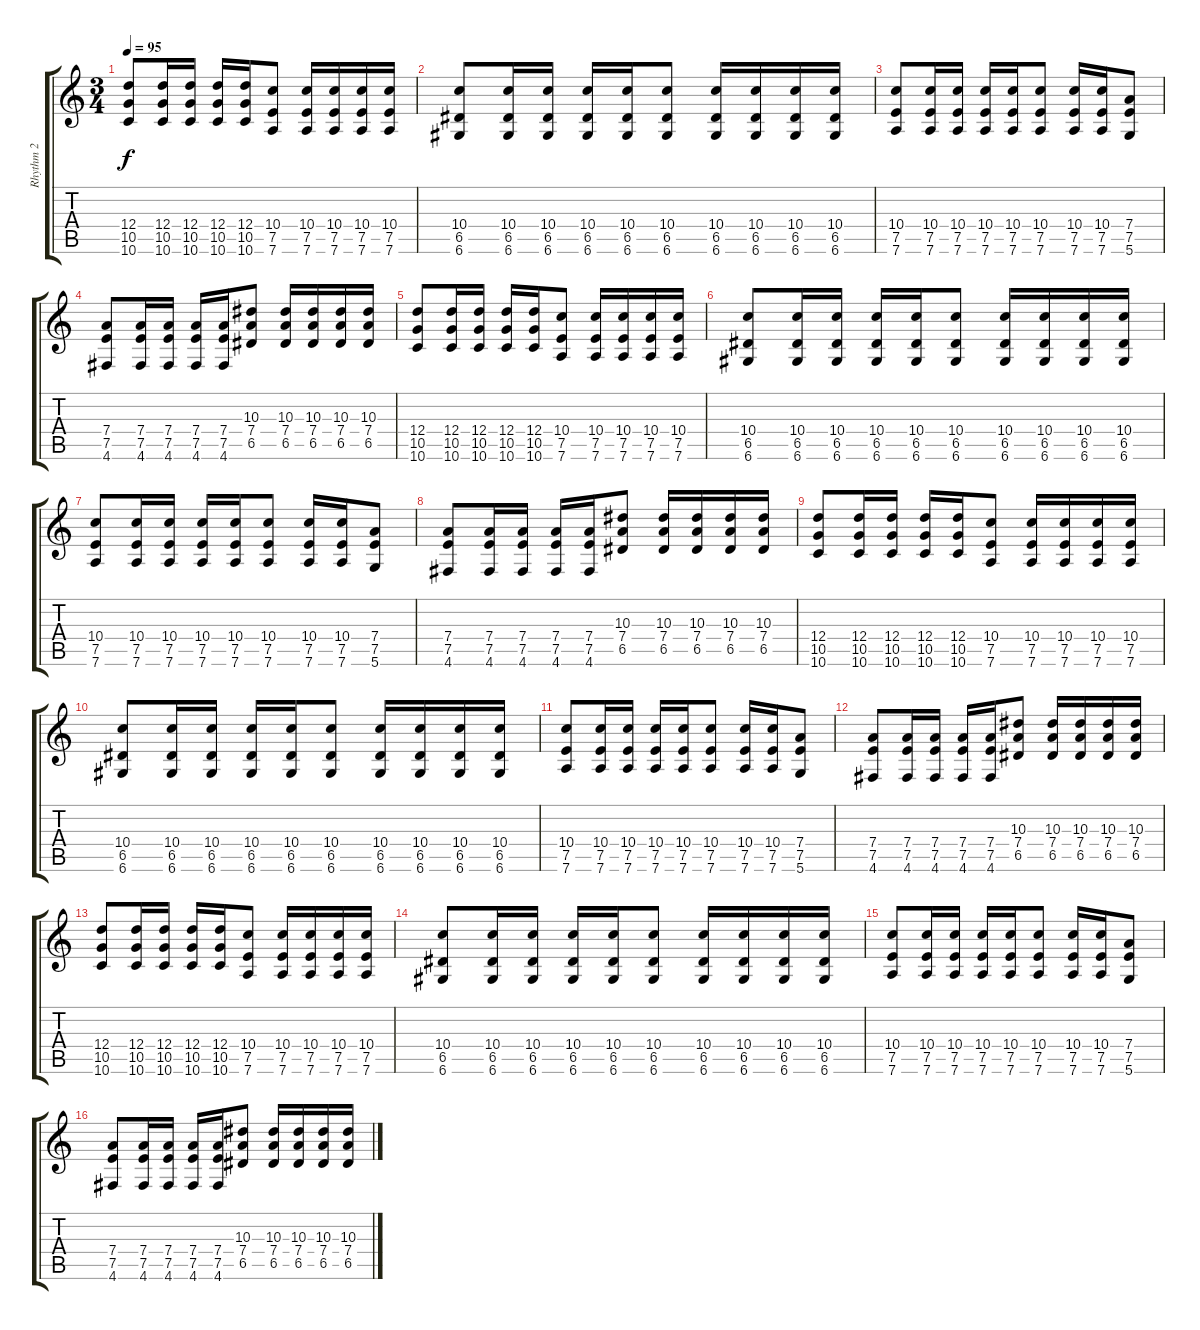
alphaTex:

\track ("Rhythm 2" "Rhythm 2") {instrument distortionguitar}
\staff {score tabs}
\tuning (E4 A3 F3 D3 A2 D2) {hide}
\ts (3 4)
\tempo 95
\clef g2
\ks c
(12.4 10.5 10.6).8{dy f} (12.4 10.5 10.6).16 (12.4 10.5 10.6).16 (12.4 10.5 10.6).16 (12.4 10.5 10.6).16 (10.4 7.5 7.6).8 (10.4 7.5 7.6).16 (10.4 7.5 7.6).16 (10.4 7.5 7.6).16 (10.4 7.5 7.6).16 |
(10.4 6.5 6.6).8 (10.4 6.5 6.6).16 (10.4 6.5 6.6).16 (10.4 6.5 6.6).16 (10.4 6.5 6.6).16 (10.4 6.5 6.6).8 (10.4 6.5 6.6).16 (10.4 6.5 6.6).16 (10.4 6.5 6.6).16 (10.4 6.5 6.6).16 |
(10.4 7.5 7.6).8 (10.4 7.5 7.6).16 (10.4 7.5 7.6).16 (10.4 7.5 7.6).16 (10.4 7.5 7.6).16 (10.4 7.5 7.6).8 (10.4 7.5 7.6).16 (10.4 7.5 7.6).16 (7.4 7.5 5.6).8 |
(7.4 7.5 4.6).8 (7.4 7.5 4.6).16 (7.4 7.5 4.6).16 (7.4 7.5 4.6).16 (7.4 7.5 4.6).16 (10.3 7.4 6.5).8 (10.3 7.4 6.5).16 (10.3 7.4 6.5).16 (10.3 7.4 6.5).16 (10.3 7.4 6.5).16 |
(12.4 10.5 10.6).8 (12.4 10.5 10.6).16 (12.4 10.5 10.6).16 (12.4 10.5 10.6).16 (12.4 10.5 10.6).16 (10.4 7.5 7.6).8 (10.4 7.5 7.6).16 (10.4 7.5 7.6).16 (10.4 7.5 7.6).16 (10.4 7.5 7.6).16 |
(10.4 6.5 6.6).8 (10.4 6.5 6.6).16 (10.4 6.5 6.6).16 (10.4 6.5 6.6).16 (10.4 6.5 6.6).16 (10.4 6.5 6.6).8 (10.4 6.5 6.6).16 (10.4 6.5 6.6).16 (10.4 6.5 6.6).16 (10.4 6.5 6.6).16 |
(10.4 7.5 7.6).8 (10.4 7.5 7.6).16 (10.4 7.5 7.6).16 (10.4 7.5 7.6).16 (10.4 7.5 7.6).16 (10.4 7.5 7.6).8 (10.4 7.5 7.6).16 (10.4 7.5 7.6).16 (7.4 7.5 5.6).8 |
(7.4 7.5 4.6).8 (7.4 7.5 4.6).16 (7.4 7.5 4.6).16 (7.4 7.5 4.6).16 (7.4 7.5 4.6).16 (10.3 7.4 6.5).8 (10.3 7.4 6.5).16 (10.3 7.4 6.5).16 (10.3 7.4 6.5).16 (10.3 7.4 6.5).16 |
(12.4 10.5 10.6).8 (12.4 10.5 10.6).16 (12.4 10.5 10.6).16 (12.4 10.5 10.6).16 (12.4 10.5 10.6).16 (10.4 7.5 7.6).8 (10.4 7.5 7.6).16 (10.4 7.5 7.6).16 (10.4 7.5 7.6).16 (10.4 7.5 7.6).16 |
(10.4 6.5 6.6).8 (10.4 6.5 6.6).16 (10.4 6.5 6.6).16 (10.4 6.5 6.6).16 (10.4 6.5 6.6).16 (10.4 6.5 6.6).8 (10.4 6.5 6.6).16 (10.4 6.5 6.6).16 (10.4 6.5 6.6).16 (10.4 6.5 6.6).16 |
(10.4 7.5 7.6).8 (10.4 7.5 7.6).16 (10.4 7.5 7.6).16 (10.4 7.5 7.6).16 (10.4 7.5 7.6).16 (10.4 7.5 7.6).8 (10.4 7.5 7.6).16 (10.4 7.5 7.6).16 (7.4 7.5 5.6).8 |
(7.4 7.5 4.6).8 (7.4 7.5 4.6).16 (7.4 7.5 4.6).16 (7.4 7.5 4.6).16 (7.4 7.5 4.6).16 (10.3 7.4 6.5).8 (10.3 7.4 6.5).16 (10.3 7.4 6.5).16 (10.3 7.4 6.5).16 (10.3 7.4 6.5).16 |
(12.4 10.5 10.6).8 (12.4 10.5 10.6).16 (12.4 10.5 10.6).16 (12.4 10.5 10.6).16 (12.4 10.5 10.6).16 (10.4 7.5 7.6).8 (10.4 7.5 7.6).16 (10.4 7.5 7.6).16 (10.4 7.5 7.6).16 (10.4 7.5 7.6).16 |
(10.4 6.5 6.6).8 (10.4 6.5 6.6).16 (10.4 6.5 6.6).16 (10.4 6.5 6.6).16 (10.4 6.5 6.6).16 (10.4 6.5 6.6).8 (10.4 6.5 6.6).16 (10.4 6.5 6.6).16 (10.4 6.5 6.6).16 (10.4 6.5 6.6).16 |
(10.4 7.5 7.6).8 (10.4 7.5 7.6).16 (10.4 7.5 7.6).16 (10.4 7.5 7.6).16 (10.4 7.5 7.6).16 (10.4 7.5 7.6).8 (10.4 7.5 7.6).16 (10.4 7.5 7.6).16 (7.4 7.5 5.6).8 |
(7.4 7.5 4.6).8 (7.4 7.5 4.6).16 (7.4 7.5 4.6).16 (7.4 7.5 4.6).16 (7.4 7.5 4.6).16 (10.3 7.4 6.5).8 (10.3 7.4 6.5).16 (10.3 7.4 6.5).16 (10.3 7.4 6.5).16 (10.3 7.4 6.5).16
